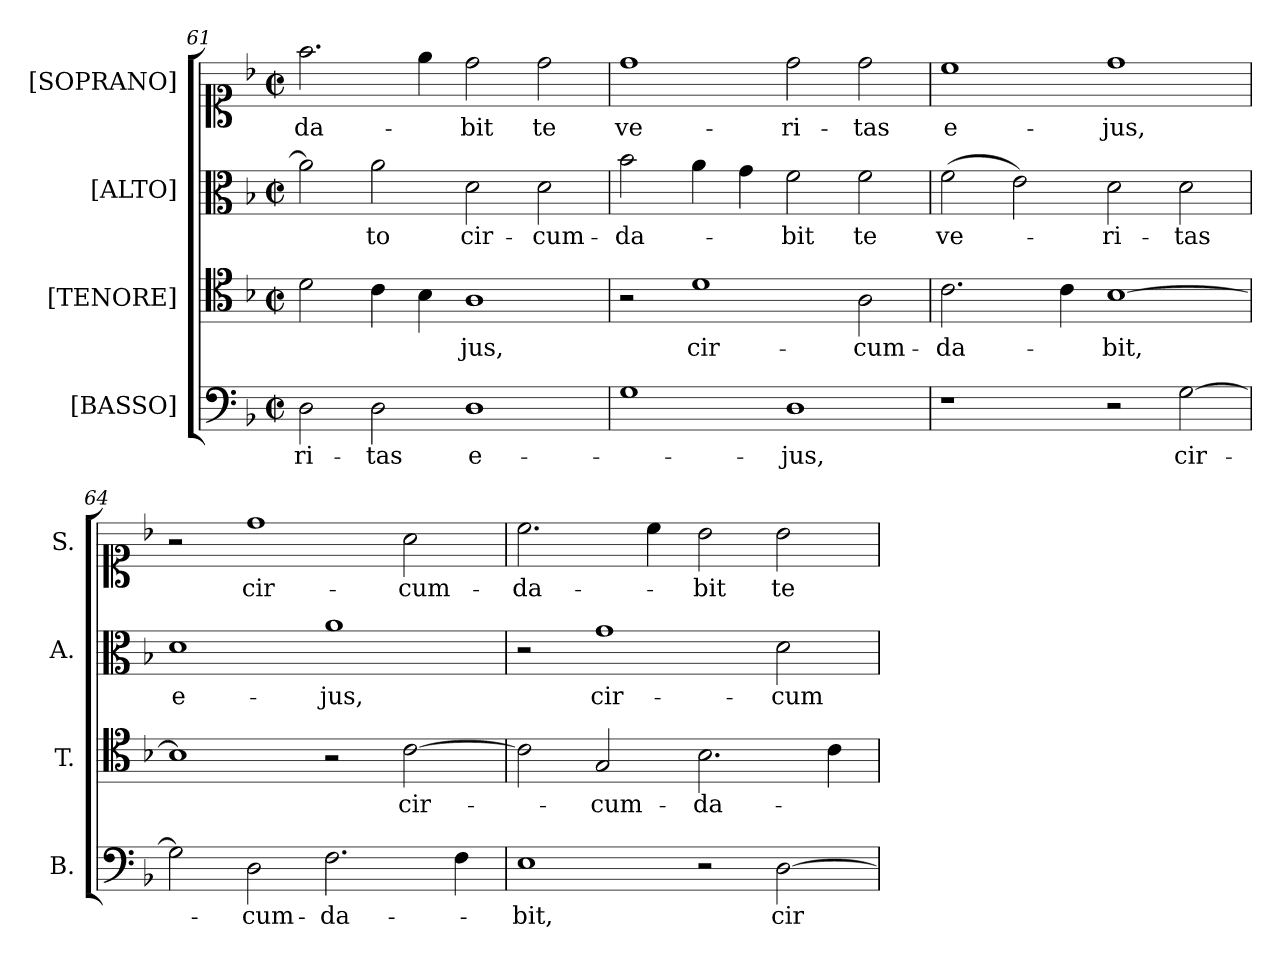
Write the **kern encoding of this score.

**kern	**text	**kern	**text	**kern	**text	**kern	**text
*part4	*part4	*part3	*part3	*part2	*part2	*part1	*part1
*staff4	*staff4	*staff3	*staff3	*staff2	*staff2	*staff1	*staff1
*I"[BASSO]	*	*I"[TENORE]	*	*I"[ALTO]	*	*I"[SOPRANO]	*
*I'B.	*	*I'T.	*	*I'A.	*	*I'S.	*
!!LO:PB:g=z
*clefF4	*	*clefC4	*	*clefC3	*	*clefC1	*
*k[b-]	*	*k[b-]	*	*k[b-]	*	*k[b-]	*
*d:	*	*d:	*	*d:	*	*d:	*
*M2/2	*	*M2/2	*	*M2/2	*	*M2/2	*
*met(c|)	*	*met(c|)	*	*met(c|)	*	*met(c|)	*
=61	=61	=61	=61	=61	=61	=61	=61
!	!LO:LY:b:color=#000000	!	!	!	!	!	!
!	!	!	!	!	!	!	!LO:LY:b:color=#000000
2Di\	-ri-	2di\	.	2ai\]	.	2.ffi\	da-
!	!LO:LY:b:color=#000000	!	!	!	!	!	!
!	!	!	!	!	!LO:LY:b:color=#000000	!	!
2Di\	-tas	4ci\	.	2ai\	-to	.	.
.	.	4B-i\	.	.	.	4eei\	.
!	!LO:LY:b:color=#000000	!	!	!	!	!	!
!	!	!	!LO:LY:b:color=#000000	!	!	!	!
!	!	!	!	!	!LO:LY:b:color=#000000	!	!
!	!	!	!	!	!	!	!LO:LY:b:color=#000000
1Di	e-	1Ai	-jus,	2di\	cir-	2ddi\	-bit
!	!	!	!	!	!LO:LY:b:color=#000000	!	!
!	!	!	!	!	!	!	!LO:LY:b:color=#000000
.	.	.	.	2di\	-cum-	2ddi\	te
=62	=62	=62	=62	=62	=62	=62	=62
!	!	!	!	!	!LO:LY:b:color=#000000	!	!
!	!	!	!	!	!	!	!LO:LY:b:color=#000000
1Gi	.	2r	.	2b-i\	-da-	1ddi	ve-
!	!	!	!LO:LY:b:color=#000000	!	!	!	!
.	.	1di	cir-	4ai\	.	.	.
.	.	.	.	4gi\	.	.	.
!	!LO:LY:b:color=#000000	!	!	!	!	!	!
!	!	!	!	!	!LO:LY:b:color=#000000	!	!
!	!	!	!	!	!	!	!LO:LY:b:color=#000000
1Di	-jus,	.	.	2fi\	-bit	2ddi\	-ri-
!	!	!	!LO:LY:b:color=#000000	!	!	!	!
!	!	!	!	!	!LO:LY:b:color=#000000	!	!
!	!	!	!	!	!	!	!LO:LY:b:color=#000000
.	.	2Ai\	-cum-	2fi\	te	2ddi\	-tas
=63	=63	=63	=63	=63	=63	=63	=63
!	!	!	!LO:LY:b:color=#000000	!	!	!	!
!	!	!	!	!	!LO:LY:b:color=#000000	!	!
!	!	!	!	!	!	!	!LO:LY:b:color=#000000
1r	.	2.ci\	-da-	(2fi\	ve-	1cci	e-
.	.	.	.	2ei\)	.	.	.
.	.	4ci\	.	.	.	.	.
!	!	!	!LO:LY:b:color=#000000	!	!	!	!
!	!	!	!	!	!LO:LY:b:color=#000000	!	!
!	!	!	!	!	!	!	!LO:LY:b:color=#000000
2r	.	[>1B-i	-bit,	2di\	-ri-	1ddi	-jus,
!	!LO:LY:b:color=#000000	!	!	!	!	!	!
!	!	!	!	!	!LO:LY:b:color=#000000	!	!
[>2Gi\	cir-	.	.	2di\	-tas	.	.
=64	=64	=64	=64	=64	=64	=64	=64
!	!	!	!	!	!LO:LY:b:color=#000000	!	!
2Gi\]	.	1B-i]	.	1di	e-	2r	.
!	!LO:LY:b:color=#000000	!	!	!	!	!	!
!	!	!	!	!	!	!	!LO:LY:b:color=#000000
2Di\	-cum-	.	.	.	.	1ddi	cir-
!	!LO:LY:b:color=#000000	!	!	!	!	!	!
!	!	!	!	!	!LO:LY:b:color=#000000	!	!
2.Fi\	-da-	2r	.	1ai	-jus,	.	.
!	!	!	!LO:LY:b:color=#000000	!	!	!	!
!	!	!	!	!	!	!	!LO:LY:b:color=#000000
.	.	[>2ci\	cir-	.	.	2ai\	-cum-
4Fi\	.	.	.	.	.	.	.
!!LO:LB:g=z
=65	=65	=65	=65	=65	=65	=65	=65
!	!LO:LY:b:color=#000000	!	!	!	!	!	!
!	!	!	!	!	!	!	!LO:LY:b:color=#000000
1Ei	-bit,	2ci\]	.	2r	.	2.cci\	-da-
!	!	!	!LO:LY:b:color=#000000	!	!	!	!
!	!	!	!	!	!LO:LY:b:color=#000000	!	!
.	.	2Gi/	-cum-	1gi	cir-	.	.
.	.	.	.	.	.	4cci\	.
!	!	!	!LO:LY:b:color=#000000	!	!	!	!
!	!	!	!	!	!	!	!LO:LY:b:color=#000000
2r	.	2.B-i\	-da-	.	.	2b-i\	-bit
!	!LO:LY:b:color=#000000	!	!	!	!	!	!
!	!	!	!	!	!LO:LY:b:color=#000000	!	!
!	!	!	!	!	!	!	!LO:LY:b:color=#000000
[>2Di\	cir-	.	.	2di\	-cum-	2b-i\	te
.	.	4ci\	.	.	.	.	.
=	=	=	=	=	=	=	=
*-	*-	*-	*-	*-	*-	*-	*-
